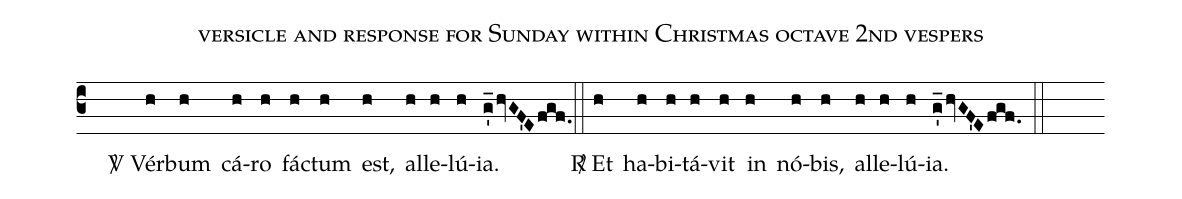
name: versicle and response for Sunday within Christmas octave 2nd vespers;
office-part: versicle and response;
%%
(c3)()() <sp>V/</sp>~V{é}r(h)bum(h) cá(h)ro(h) fá(h)ctum(h) est,(h) al(h)le(h)lú(h)ia.(g_'/hvGF'Efgf.) (::[ev:\ifx\vrlinebreak\undefined\else]Z[ev:\fi])
<sp>R/</sp>~Et(h) ha(h)bi(h)tá(h)vit(h) in(h) nó(h)bis,(h) al(h)le(h)lú(h)ia.(g_'/hvGF'Efgf.) (::)
